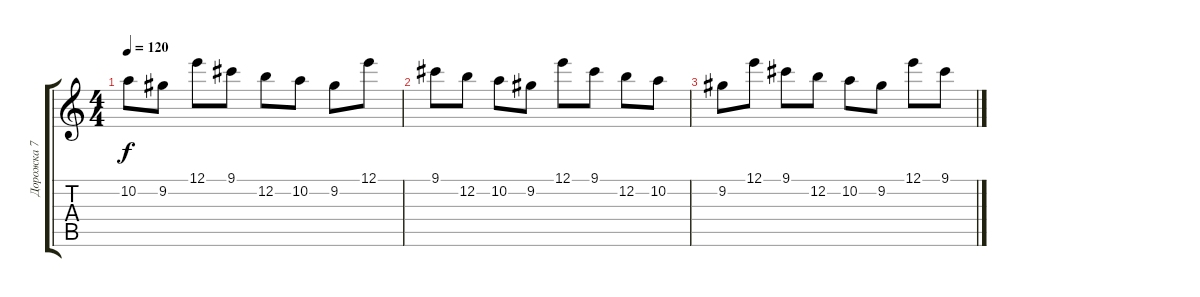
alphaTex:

\track ("Дорожка 7" "Дорожка 7") {instrument overdrivenguitar}
\staff {score tabs}
\tuning (E4 B3 G3 D3 A2 E2) {hide}
\ts (4 4)
\tempo 120
\clef g2
\ks c
10.2.8{dy f} 9.2.8 12.1.8 9.1.8 12.2.8 10.2.8 9.2.8 12.1.8 |
9.1.8 12.2.8 10.2.8 9.2.8 12.1.8 9.1.8 12.2.8 10.2.8 |
9.2.8 12.1.8 9.1.8 12.2.8 10.2.8 9.2.8 12.1.8 9.1.8
